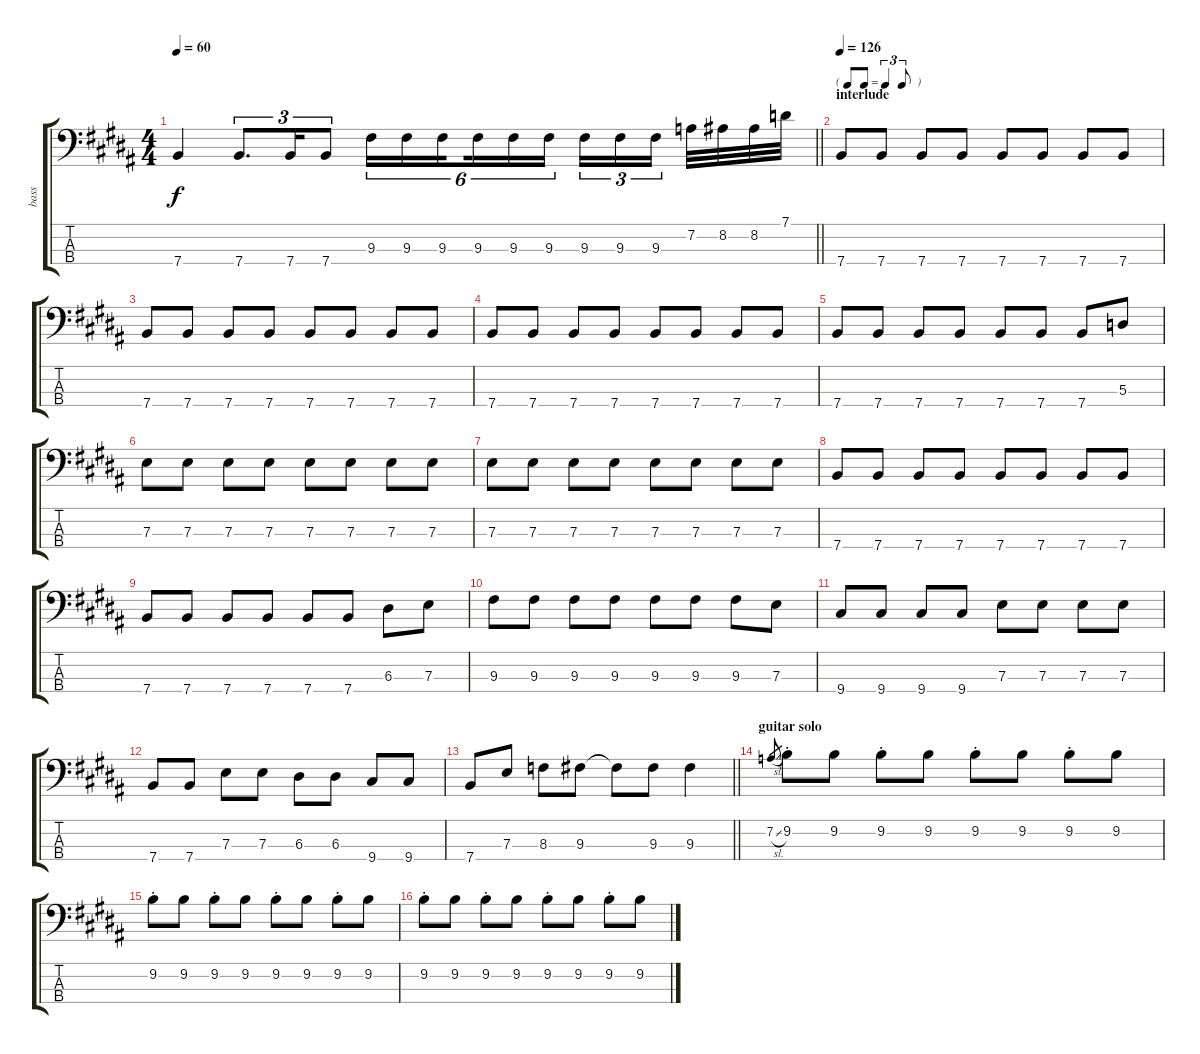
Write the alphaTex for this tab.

\track ("bass" "bass") {instrument electricbassfinger}
\staff {score tabs}
\tuning (G2 D2 A1 E1) {hide}
\ts (4 4)
\tempo 60
\clef f4
\barLineRight lightlight
\ks b
7.4.4{dy f} 7.4.8{d tu (3 2)} 7.4.16{tu (3 2)} 7.4.8{tu (3 2)} 9.3.16{tu (6 4)} 9.3.16{tu (6 4)} 9.3.16{tu (6 4) beam splitsecondary} 9.3.16{tu (6 4)} 9.3.16{tu (6 4)} 9.3.16{tu (6 4)} 9.3.16{tu (3 2)} 9.3.16{tu (3 2)} 9.3.16{tu (3 2) beam splitsecondary} 7.2.32 8.2.32 8.2.32 7.1.32 |
\tf triplet8th
\section ("" "interlude")
\tempo 126
7.4.8 7.4.8 7.4.8 7.4.8 7.4.8 7.4.8 7.4.8 7.4.8 |
7.4.8 7.4.8 7.4.8 7.4.8 7.4.8 7.4.8 7.4.8 7.4.8 |
7.4.8 7.4.8 7.4.8 7.4.8 7.4.8 7.4.8 7.4.8 7.4.8 |
7.4.8 7.4.8 7.4.8 7.4.8 7.4.8 7.4.8 7.4.8 5.3.8 |
7.3.8 7.3.8 7.3.8 7.3.8 7.3.8 7.3.8 7.3.8 7.3.8 |
7.3.8 7.3.8 7.3.8 7.3.8 7.3.8 7.3.8 7.3.8 7.3.8 |
7.4.8 7.4.8 7.4.8 7.4.8 7.4.8 7.4.8 7.4.8 7.4.8 |
7.4.8 7.4.8 7.4.8 7.4.8 7.4.8 7.4.8 6.3.8 7.3.8 |
9.3.8 9.3.8 9.3.8 9.3.8 9.3.8 9.3.8 9.3.8 7.3.8 |
9.4.8 9.4.8 9.4.8 9.4.8 7.3.8 7.3.8 7.3.8 7.3.8 |
7.4.8 7.4.8 7.3.8 7.3.8 6.3.8 6.3.8 9.4.8 9.4.8 |
\barLineRight lightlight
7.4.8 7.3.8 8.3.8 9.3.8 9.3{t}.8 9.3.8 9.3.4 |
\section ("" "guitar solo")
7.2{sl}.8{gr} 9.2{st}.8{volume 6} 9.2.8 9.2{st}.8 9.2.8 9.2{st}.8 9.2.8 9.2{st}.8 9.2.8 |
9.2{st}.8 9.2.8 9.2{st}.8 9.2.8 9.2{st}.8 9.2.8 9.2{st}.8 9.2.8 |
9.2{st}.8 9.2.8 9.2{st}.8 9.2.8 9.2{st}.8 9.2.8 9.2{st}.8 9.2.8
